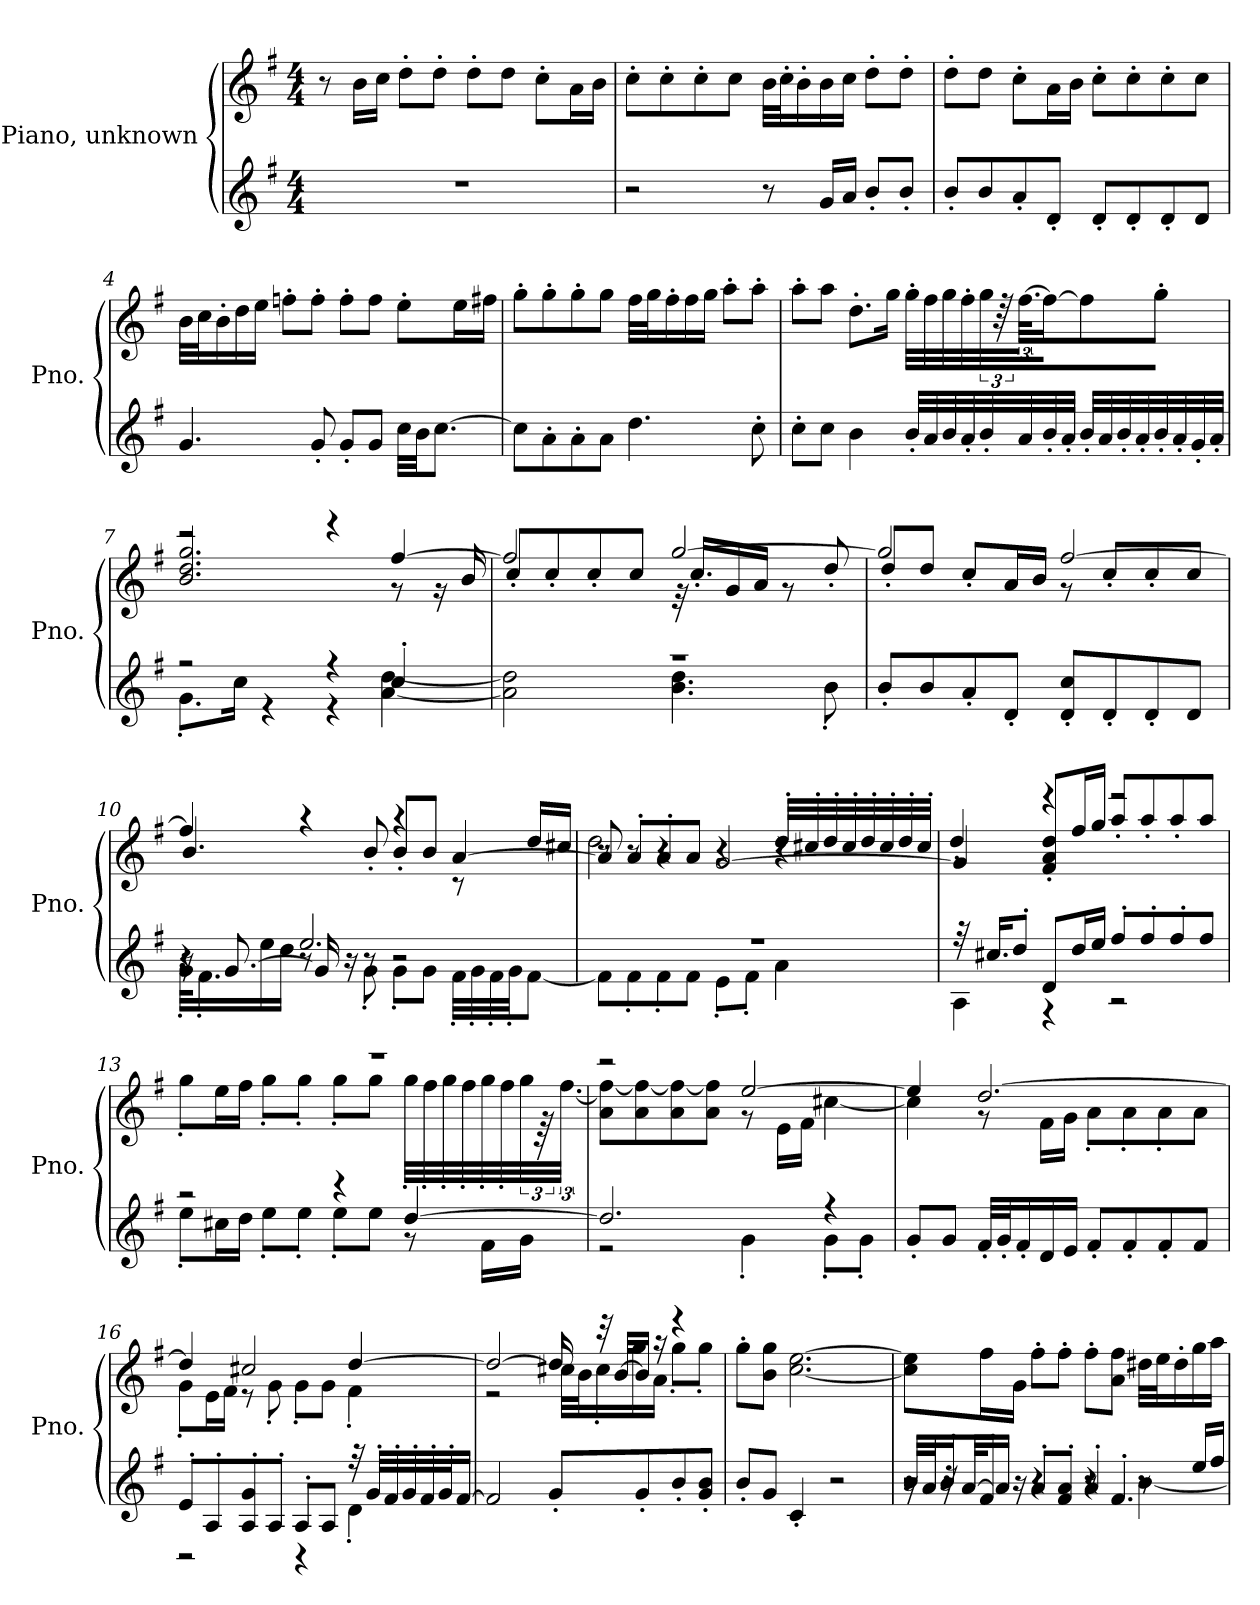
**kern	**kern
*part1	*part1
*staff2	*staff1
*I"Piano, unknown	*
*I'Pno.	*
*clefG2	*clefG2
*k[f#]	*k[f#]
*M4/4	*M4/4
*MM120	*MM120
=1	=1
1r	8r
.	16b\LL
.	16cc\JJ
.	8dd'\L
.	8dd'\J
.	8dd'\L
.	8dd\J
.	8cc'\L
.	16a\L
.	16b\JJ
=2	=2
2r	8cc'\L
.	8cc'\
.	8cc'\
.	8cc\J
8r	32b\LLL
.	32cc'\J
.	16b'\
16g/LL	16b\
16a/JJ	16cc\JJ
8b'/L	8dd'\L
8b'/J	8dd'\J
=3	=3
8b'/L	8dd'\L
8b/	8dd\J
8a'/	8cc'\L
8d'/J	16a\L
.	16b\JJ
8d'/L	8cc'\L
8d'/	8cc'\
8d'/	8cc'\
8d/J	8cc\J
!!LO:LB:g=z
=4	=4
4.g/	32b\LLL
.	32cc\J
.	16b'\
.	16dd\
.	16ee\JJ
.	8ffn'\L
8g'/	8ff'\J
8g'/L	8ff'\L
8g/J	8ff\J
32cc\LLL	8ee'\L
32b\JJ	.
[8.cc\J	.
.	16ee\L
.	16ff#X\JJ
=5	=5
8cc\L]	8gg'\L
8a'\	8gg'\
8a'\	8gg'\
8a\J	8gg\J
4.dd\	32ff#\LLL
.	32gg\J
.	16ff#'\
.	16ff#\
.	16gg\JJ
.	8aa'\L
8cc'\	8aa'\J
!!LO:LB:g=z
=6	=6
8cc'\L	8aa'\L
8cc\J	8aa\J
4b\	8.dd'\L
.	16gg\Jk
32b'/LLL	32gg'\LLL
32a/	32ff#\
32b/	32gg\
32a'/	32ff#'\
32b'/	48gg\JJJ
.	96r
32a/	[48.ff#\KLL
32b'/	16ff#\J_
32a'/JJJ	.
32b'/LLL	8ff#\]
32a/	.
32b'/	.
32a'/	.
32b'/	8gg'\J
32a'/	.
32g'/	.
32a'/JJJ	.
=7	=7
*^	*^
2r	8.g'\L	2r	2.b/ 2.dd/ 2.gg/
.	16cc\Jk	.	.
.	4r	.	.
4r	4r	4r	.
4cc'/	[4a\ [4dd\	[4ff#/	8r
.	.	.	16r
.	.	.	16b/
=8	=8	=8	=8
1r	2a\] 2dd\]	2ff#/]	8cc'/L
.	.	.	8cc'/
.	.	.	8cc'/
.	.	.	8cc/J
.	4.b\ 4.dd\	[2gg/	32r
.	.	.	16.cc'/LL
.	.	.	16g/
.	.	.	16a/JJ
.	.	.	8r
.	8b'\	.	8dd'/
*v	*v	*	*
!!LO:LB:g=z	!!
=9	=9	=9
8b'/L	2gg/]	8dd'/L
8b/	.	8dd/J
8a'/	.	8cc'/L
8d'/J	.	16a/L
.	.	16b/JJ
8d/' 8cc/'L	[2ff#/	8r
8d'/	.	8cc'/L
8d'/	.	8cc'/
8d/J	.	8cc/J
=10	=10	=10
*^	*	*
*	*^	*	*
4r	32g'\KLL	16r	4ff#/]	4.b/
.	16.f#'\	.	.	.
.	.	[8.g/	.	.
.	16ee\	.	.	.
.	16dd\JJ	.	.	.
2.ee/	8r	16g/]	4r	.
.	.	16r	.	.
.	8g'\	8r	.	8b'/
.	8g'\L	2r	4r	8b'/L
.	8g\J	.	.	8b/J
.	32f#'\LLL	.	[4a/	8r
.	32g'\	.	.	.
.	32f#'\	.	.	.
.	32g'\JJ	.	.	.
.	[8f#\J	.	.	16dd/LL
.	.	.	.	16cc#X/JJ
*	*v	*v	*	*
=11	=11	=11	=11
*	*	*	*^
1r	8f#\L]	8a/]	2.dd\	8r
.	8f#'\	8r	.	8a'/L
.	8f#'\	4r	.	8a'/
.	8f#\J	.	.	8a/J
.	8e'\L	[2g/	.	4r
.	8f#'\J	.	.	.
.	4a\	.	4r	32dd'/LLL
.	.	.	.	32cc#X'/
.	.	.	.	32dd'/
.	.	.	.	32cc#'/
.	.	.	.	32dd'/
.	.	.	.	32cc#'/
.	.	.	.	32dd'/
.	.	.	.	32cc#'/JJJ
*	*	*	*v	*v
!!LO:LB:g=z
=12	=12	=12	=12
32r	4A\	4g/]	4dd'/
16.cc#X/KL	.	.	.
8dd'/J	.	.	.
8d/L	4r	4r	8f#/' 8a/' 8dd/'L
16dd/L	.	.	16ff#/L
16ee/JJ	.	.	16gg/JJ
8ff#'/L	2r	2r	8aa'/L
8ff#'/	.	.	8aa'/
8ff#'/	.	.	8aa'/
8ff#/J	.	.	8aa/J
=13	=13	=13	=13
2r	8ee'\L	1r	8gg'\L
.	16cc#X\L	.	16ee\L
.	16dd\JJ	.	16ff#\JJ
.	8ee'\L	.	8gg'\L
.	8ee'\J	.	8gg'\J
4r	8ee'\L	.	8gg'\L
.	8ee\J	.	8gg\J
[4dd/	8r	.	32gg'\LLL
.	.	.	32ff#'\
.	.	.	32gg'\
.	.	.	32ff#'\
.	16f#\LL	.	32gg'\
.	.	.	32ff#'\
.	16g\JJ	.	48gg\JJJ
.	.	.	96r
.	.	.	[48.ff#\
=14	=14	=14	=14
2.dd/]	2r	2r	8a\ 8ff#\_L
.	.	.	8a\ 8ff#\_
.	.	.	8a\ 8ff#\_
.	.	.	8a\ 8ff#\]J
.	4g'\	[2ee/	8r
.	.	.	16e\LL
.	.	.	16f#\JJ
4r	8g'\L	.	[4cc#X\
.	8g'\J	.	.
*v	*v	*	*
!!LO:LB:g=z	!!
=15	=15	=15
8g'/L	4ee/]	4cc#\]
8g/J	.	.
32f#'/LLL	[2.dd/	8r
32g'/J	.	.
16f#'/	.	.
16d/	.	16f#\LL
16e/JJ	.	16g\JJ
8f#'/L	.	8a'\L
8f#'/	.	8a'\
8f#'/	.	8a'\
8f#/J	.	8a\J
=16	=16	=16
*^	*	*
8e'/L	2r	4dd/]	8g'\L
8A'/	.	.	16e\L
.	.	.	16f#\JJ
8A/' 8g/'	.	2cc#X/	8r
8A'/J	.	.	8g'\
8A'/L	4r	.	8g'\L
8A/J	.	.	8g\J
32r	4d'\	[4dd/	4f#'\
32g'/LLL	.	.	.
32f#'/	.	.	.
32g'/	.	.	.
32f#'/	.	.	.
32g'/J	.	.	.
[16f#/JJ	.	.	.
*v	*v	*	*
=17	=17	=17
2f#/]	2dd/_	2r
8g'/L	16dd/]	32cc#X\LLL
.	.	32b\J
.	32r	16cc#'\
.	[32b/KLL	.
8g'/	16b/JJ]	16gg\
.	16r	16a\JJ
8b'/	4r	8gg'\L
8g/' 8b/'J	.	8gg'\J
*	*v	*v
=18	=18
8b'/L	8gg'\L
8g/J	8b\ 8gg\J
4c'/	[2.cc\ [2.ee\
2r	.
!!LO:PB:g=z
=19	=19
*^	*
*	*^	*
32b/LLL	2r	16r	8cc\] 8ee\]L
32a/J	.	.	.
16b'/J	.	32r	.
.	.	[32a/KLL	.
8f#'/J	.	16a/JJ]	16ff#\L
.	.	16r	16g\JJ
8a'/L	.	4r	8ff#'\L
8f#/' 8a/'J	.	.	8ff#'\J
4a'/	4r	8r	8ff#'\L
.	.	4.f#'/	8a\ 8ff#\J
8r	[4b\	.	32dd#X\LLL
.	.	.	32ee\J
.	.	.	16dd#'\
16ee/LL	.	.	16gg\
16ff#/JJ	.	.	16aa\JJ
*v	*v	*v	*
=	=
*-	*-
